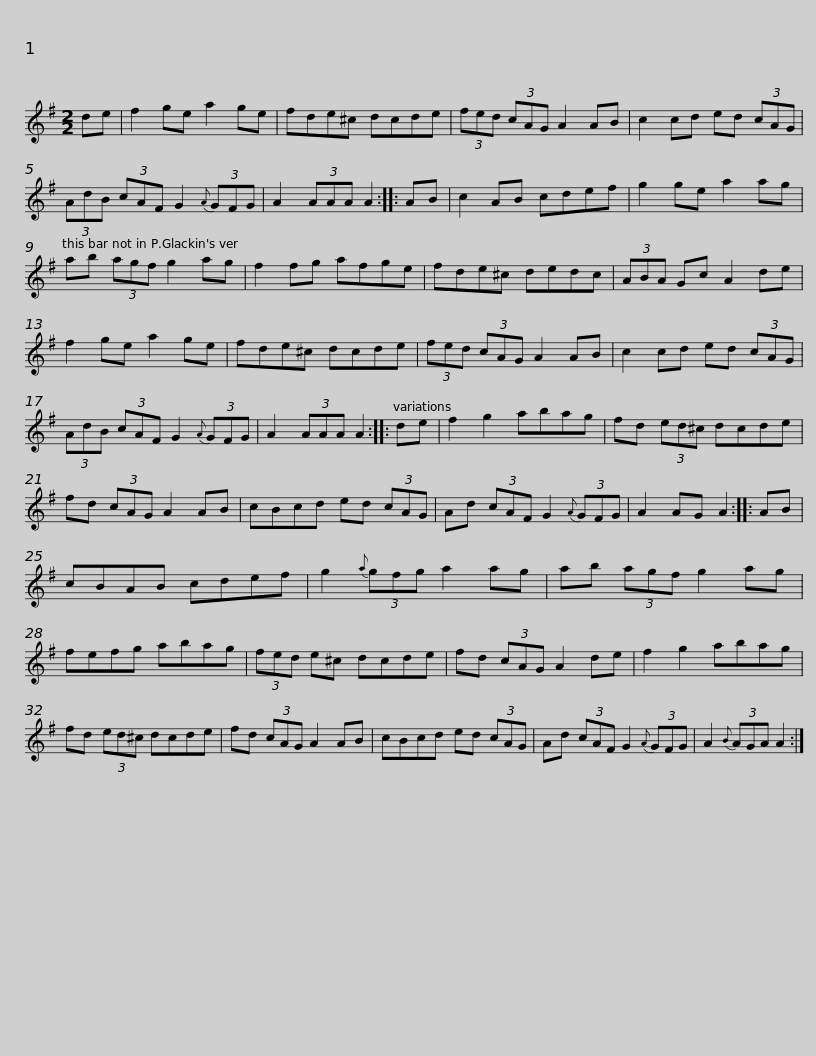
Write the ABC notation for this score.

X:1
L:1/8
M:2/2
I:linebreak $
K:G
V:1 treble
V:1
 de | f2 ge a2 ge | fde^c dcde | (3fed (3cAG A2 AB | c2 cd ed (3cAG | %5
 (3AdB (3cAF G2{A} (3GFG |$ A2 (3AAA A2 :: AB | c2 AB cdef | g2 ge a2 ag | %10
 ab (3agf g2 ag | f2 fg afge |$ fde^c dedc | (3ABA Gc A2 de | f2 ge a2 ge | %15
 fde^c dcde | (3fed (3cAG A2 AB |$ c2 cd ed (3cAG | (3AdB (3cAF G2{A} (3GFG | A2 (3AAA A2 :: %20
 de | f2 g2 abag | fd (3ed^c dcde |$ fd (3cAG A2 AB | cBcd ed (3cAG | %25
 Ad (3cAF G2{A} (3GFG | A2 AG A2 :: AB | cBAB cdef |$ g2{a} (3gfg a2 ag | %30
 ab (3agf g2 ag | fefg abag | (3fed e^c dcde | fd (3cAG A2 de |$ f2 g2 abag | %35
 fd (3ed^c dcde | fd (3cAG A2 AB | cBcd ed (3cAG | Ad (3cAF G2{A} (3GFG |$ A2{B} (3AGA A2 :| %40
